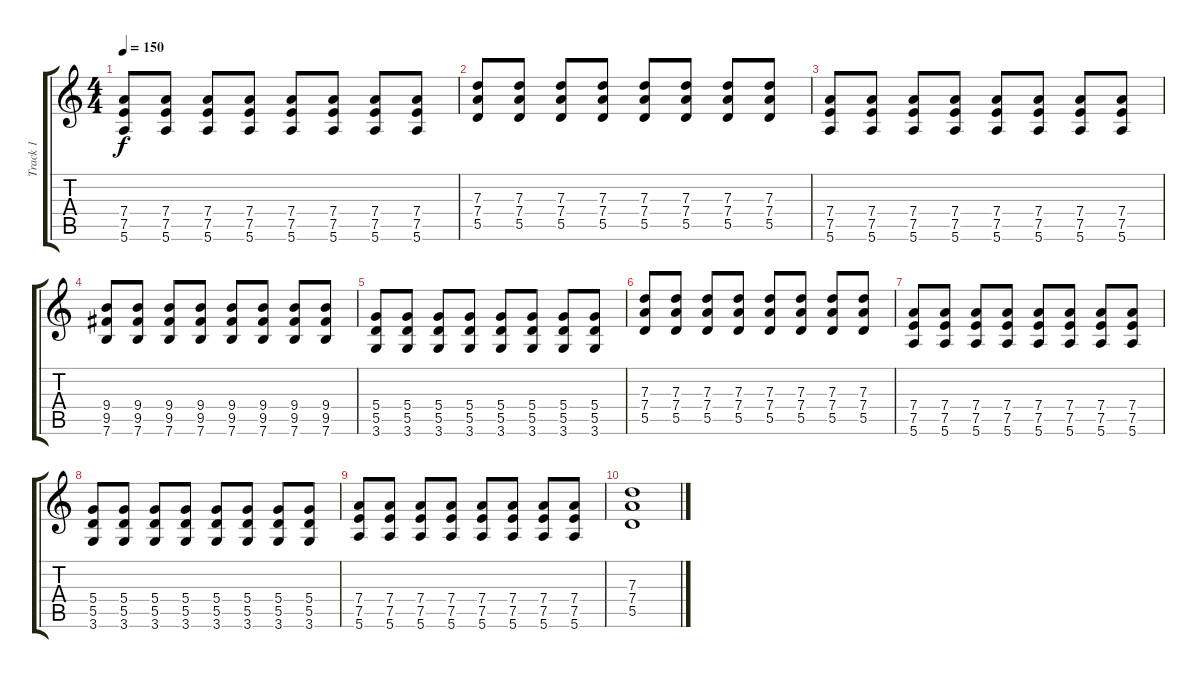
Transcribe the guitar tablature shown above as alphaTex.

\track ("Track 1" "Track 1") {instrument distortionguitar}
\staff {score tabs}
\tuning (E4 B3 G3 D3 A2 E2) {hide}
\ts (4 4)
\tempo 150
\clef g2
\ks c
(7.4 7.5 5.6).8{dy f} (7.4 7.5 5.6).8 (7.4 7.5 5.6).8 (7.4 7.5 5.6).8 (7.4 7.5 5.6).8 (7.4 7.5 5.6).8 (7.4 7.5 5.6).8 (7.4 7.5 5.6).8 |
(7.3 7.4 5.5).8 (7.3 7.4 5.5).8 (7.3 7.4 5.5).8 (7.3 7.4 5.5).8 (7.3 7.4 5.5).8 (7.3 7.4 5.5).8 (7.3 7.4 5.5).8 (7.3 7.4 5.5).8 |
(7.4 7.5 5.6).8 (7.4 7.5 5.6).8 (7.4 7.5 5.6).8 (7.4 7.5 5.6).8 (7.4 7.5 5.6).8 (7.4 7.5 5.6).8 (7.4 7.5 5.6).8 (7.4 7.5 5.6).8 |
(9.4 9.5 7.6).8 (9.4 9.5 7.6).8 (9.4 9.5 7.6).8 (9.4 9.5 7.6).8 (9.4 9.5 7.6).8 (9.4 9.5 7.6).8 (9.4 9.5 7.6).8 (9.4 9.5 7.6).8 |
(5.4 5.5 3.6).8 (5.4 5.5 3.6).8 (5.4 5.5 3.6).8 (5.4 5.5 3.6).8 (5.4 5.5 3.6).8 (5.4 5.5 3.6).8 (5.4 5.5 3.6).8 (5.4 5.5 3.6).8 |
(7.3 7.4 5.5).8 (7.3 7.4 5.5).8 (7.3 7.4 5.5).8 (7.3 7.4 5.5).8 (7.3 7.4 5.5).8 (7.3 7.4 5.5).8 (7.3 7.4 5.5).8 (7.3 7.4 5.5).8 |
(7.4 7.5 5.6).8 (7.4 7.5 5.6).8 (7.4 7.5 5.6).8 (7.4 7.5 5.6).8 (7.4 7.5 5.6).8 (7.4 7.5 5.6).8 (7.4 7.5 5.6).8 (7.4 7.5 5.6).8 |
(5.4 5.5 3.6).8 (5.4 5.5 3.6).8 (5.4 5.5 3.6).8 (5.4 5.5 3.6).8 (5.4 5.5 3.6).8 (5.4 5.5 3.6).8 (5.4 5.5 3.6).8 (5.4 5.5 3.6).8 |
(7.4 7.5 5.6).8 (7.4 7.5 5.6).8 (7.4 7.5 5.6).8 (7.4 7.5 5.6).8 (7.4 7.5 5.6).8 (7.4 7.5 5.6).8 (7.4 7.5 5.6).8 (7.4 7.5 5.6).8 |
(7.3 7.4 5.5).1
